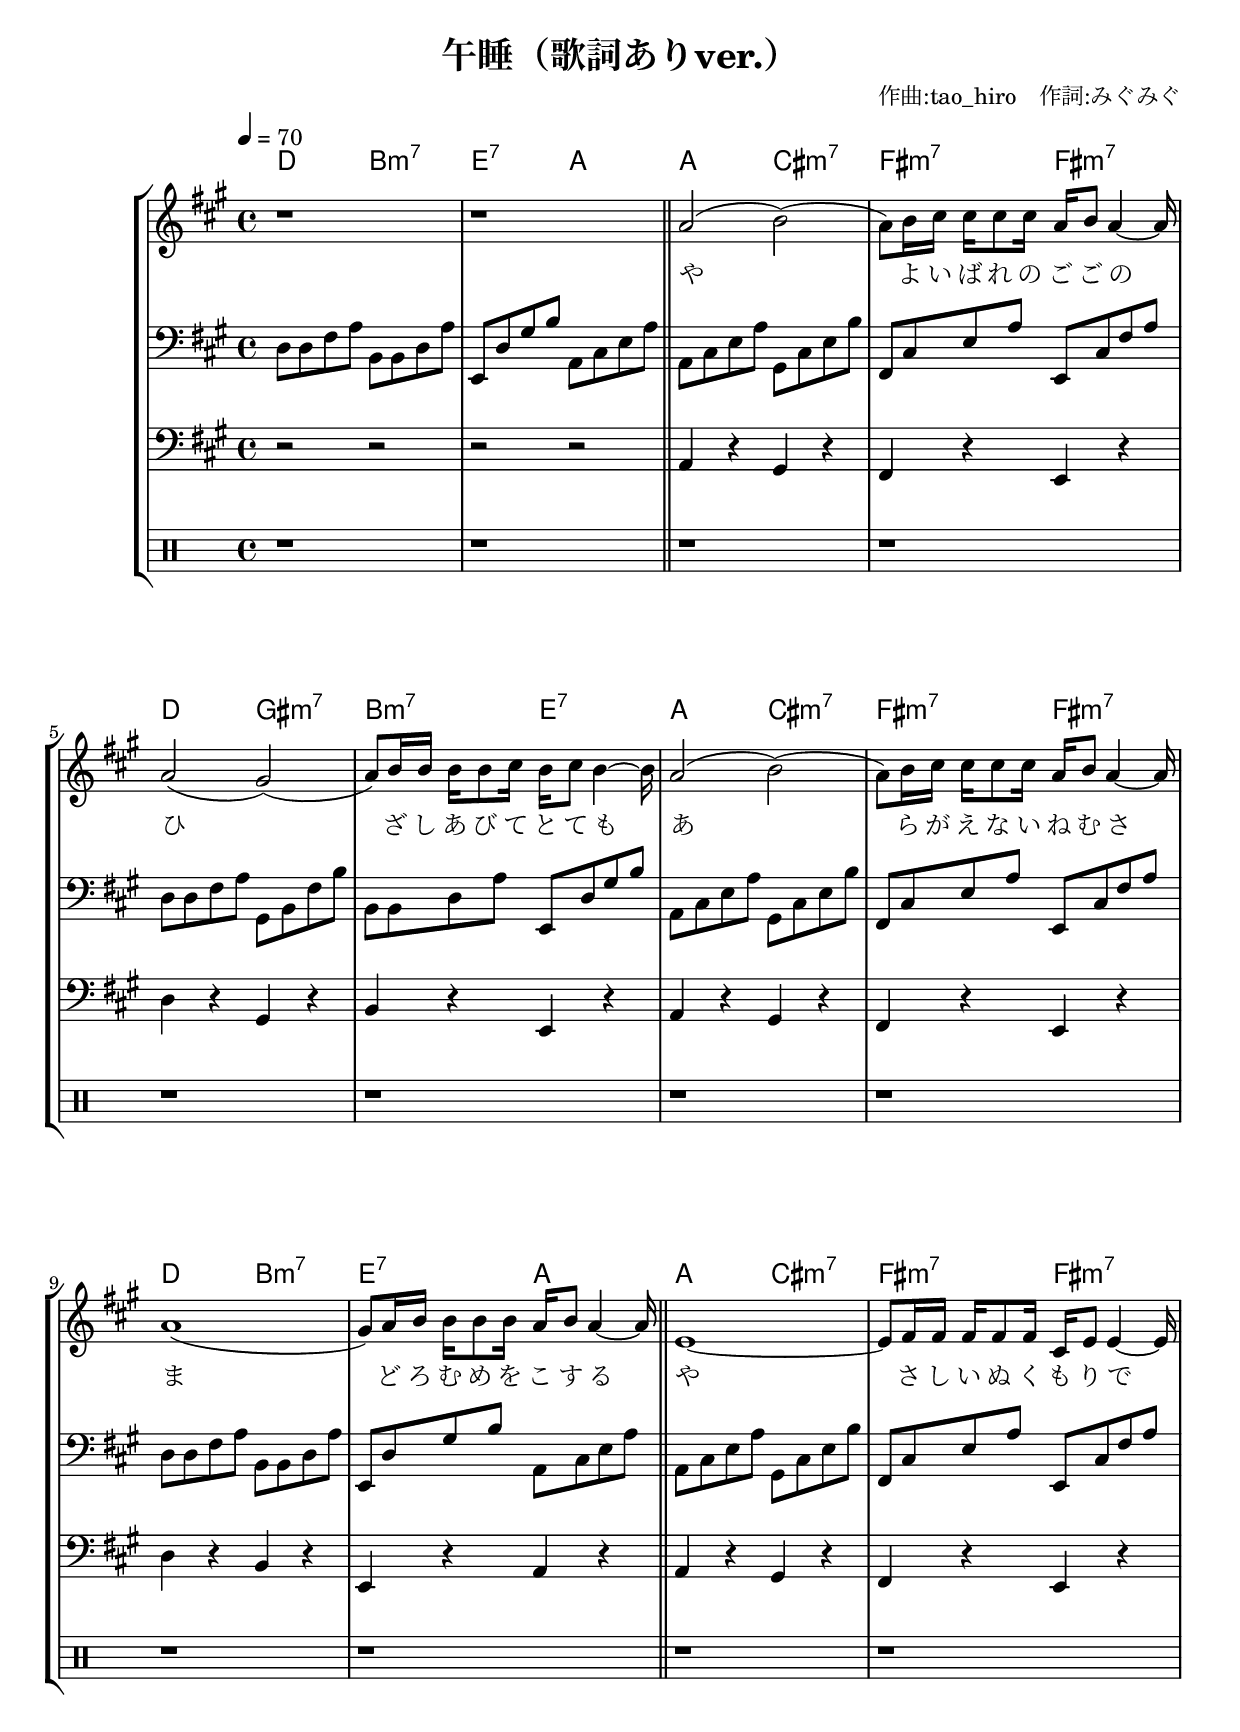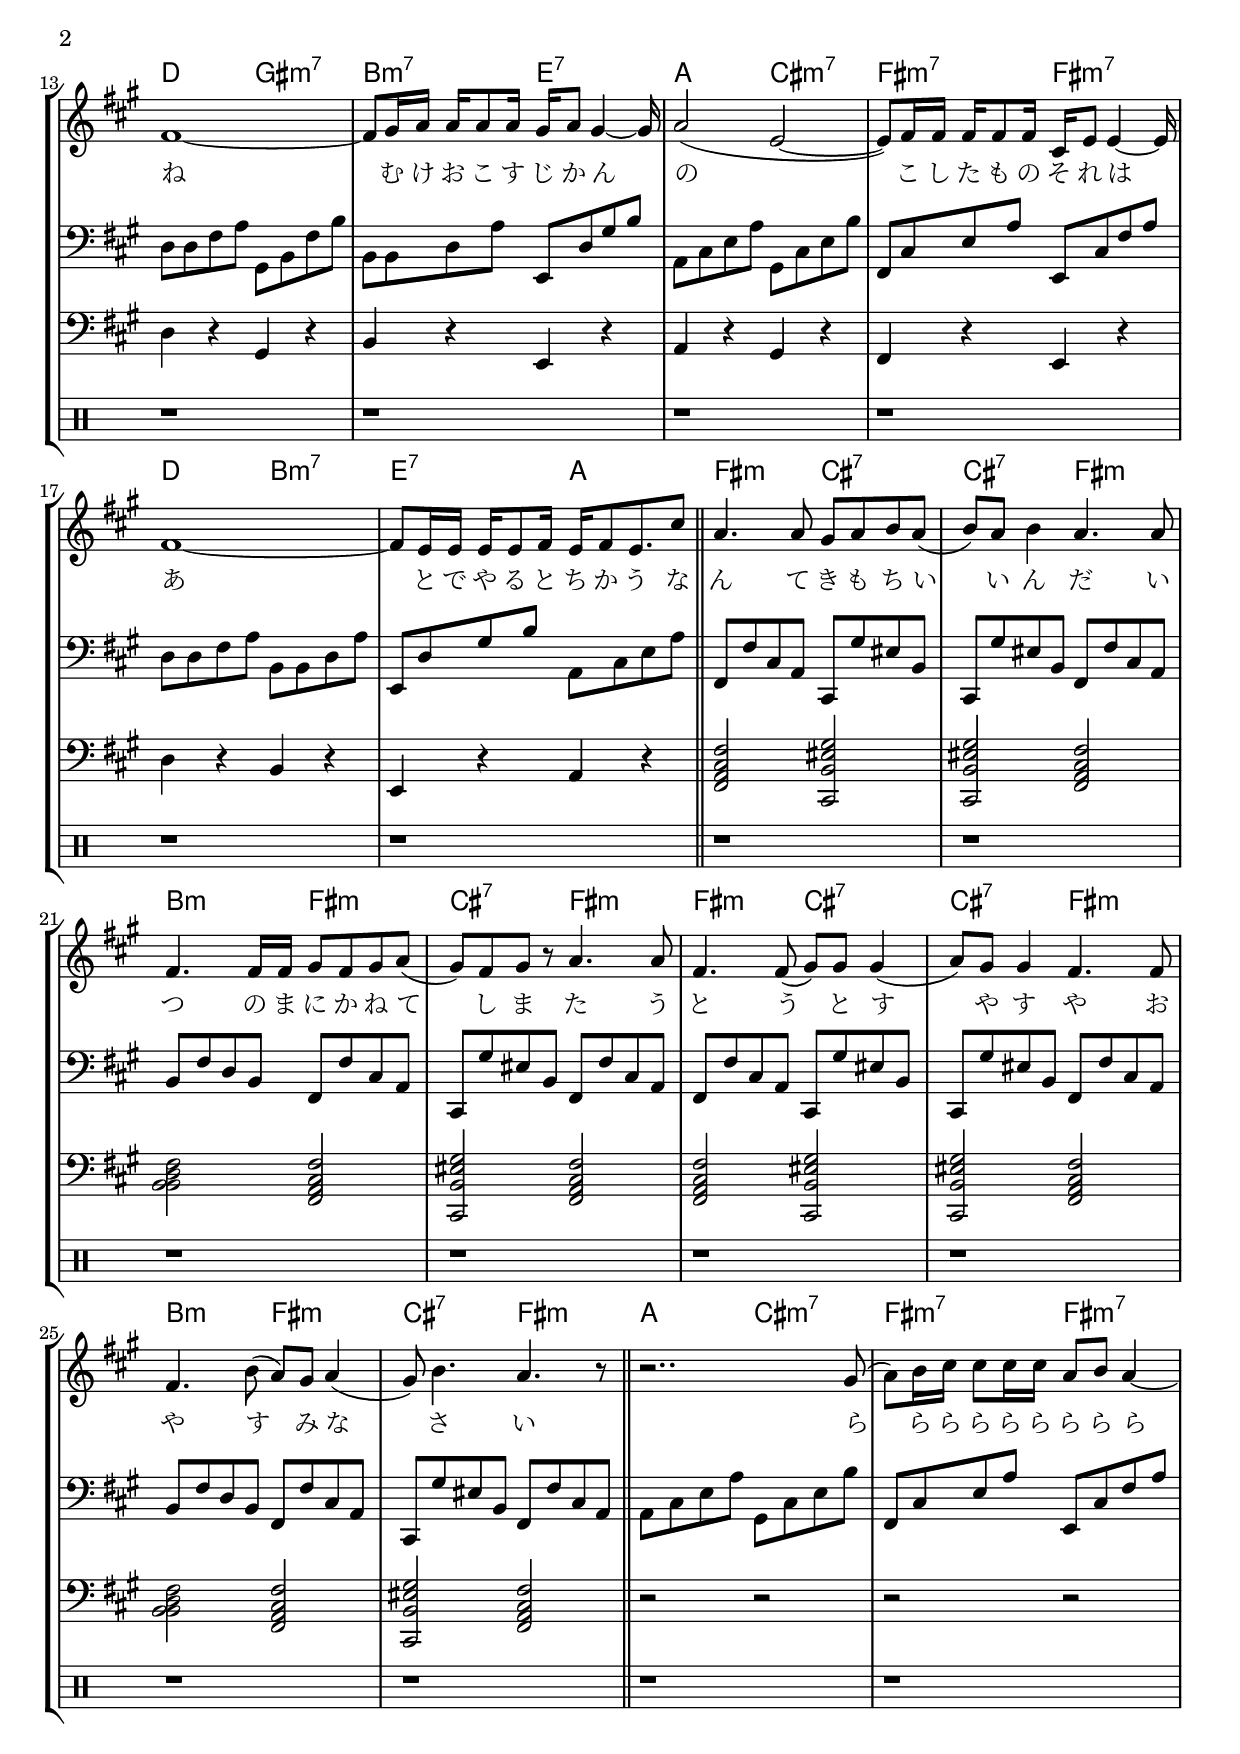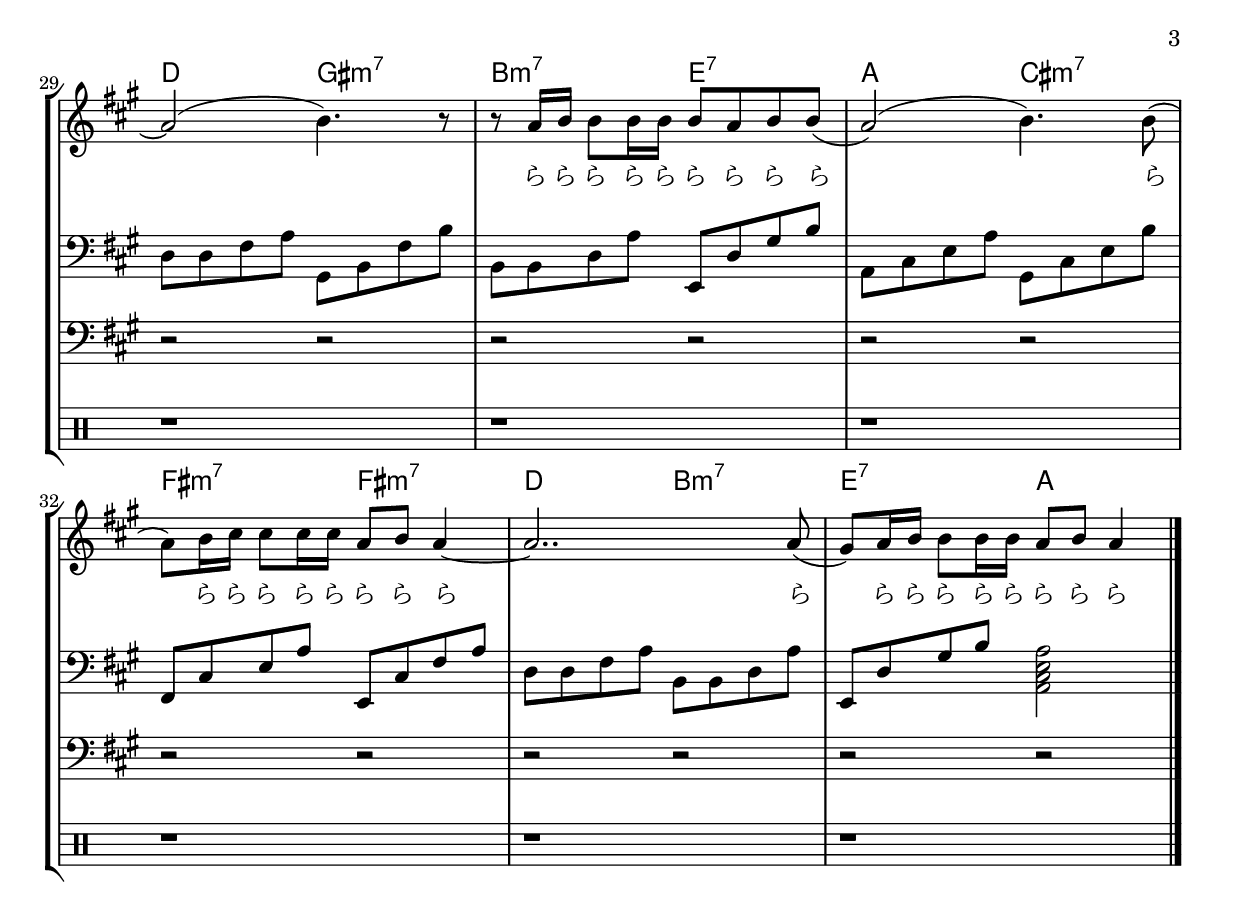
\version "2.12.1"

\header {
	title = \markup {午睡（歌詞ありver.）}
	composer = \markup \center-column {作曲:tao_hiro　作詞:みぐみぐ}
}

harmony = \chordmode {
	d2 b:min7 e:7 a 

	a cis:min7 fis:min7 fis:min7 d gis:min7 b:min7 e:7 a cis:min7 fis:min7 fis:min7 d b:min7 e:7 a 

	a cis:min7 fis:min7 fis:min7 d gis:min7 b:min7 e:7 a cis:min7 fis:min7 fis:min7 d b:min7 e:7 a 

	fis:m cis:7 cis:7 fis:m b:m fis:m cis:7 fis:m fis:m cis:7 cis:7 fis:m b:m fis:m cis:7 fis:m 

	a cis:min7 fis:min7 fis:min7 d gis:min7 b:min7 e:7 a cis:min7 fis:min7 fis:min7 d b:min7 e:7 a 
}

melody = {
	\key a \major
	\tempo 4 = 70
	r1 | r1   
	\set Staff.midiInstrument = #"fss0.42"
	 a'2  (b'2) 
	(a'8)  b'16  cis''16  cis''16  cis''8  cis''16  a'16  b'8  a'4~a'16 
	a'2  (gis'2) 
	(a'8)  b'16  b'16  b'16  b'8  cis''16  b'16  cis''8  b'4~b'16 
	a'2  (b'2) 
	(a'8)  b'16  cis''16  cis''16  cis''8  cis''16  a'16  b'8  a'4~a'16 
	a'1 
	(gis'8)  a'16  b'16  b'16  b'8  b'16  a'16  b'8  a'4~a'16
	\set Staff.midiInstrument = #"fss0.42"
	 e'1~ 
	e'8  fis'16  fis'16  fis'16  fis'8  fis'16  cis'16  e'8  e'4~e'16 
	fis'1~ 
	fis'8  gis'16  a'16  a'16  a'8  a'16  gis'16  a'8  gis'4~gis'16 
	a'2  (e'2~ 
	e'8)  fis'16  fis'16  fis'16  fis'8  fis'16  cis'16  e'8  e'4~e'16 
	fis'1~ 
	fis'8  e'16  e'16  e'16  e'8  fis'16  e'16  fis'8  e'8.  	\set Staff.midiInstrument = #"fss0.42"
	cis''8 
	a'4.  a'8  gis'8  a'8  b'8  a'8 
	(b'8)  a'8  b'4  a'4.  a'8 
	fis'4.  fis'16  fis'16  gis'8  fis'8  gis'8  a'8 
	(gis'8)  fis'8  gis'8  r8  a'4.  a'8 
	fis'4.  fis'8  (gis'8)  gis'8  gis'4 
	(a'8)  gis'8  gis'4  fis'4.  fis'8 
	fis'4.  b'8  (a'8)  gis'8  a'4 
	(gis'8)  b'4.  a'4.  	r8 	\set Staff.midiInstrument = #"Flute"
	r2.. gis'8 
	(a'8)  b'16  cis''16  cis''8  cis''16  cis''16  a'8  b'8  a'4~ 
	a'2  (b'4.)  r8 
	r8  a'16  b'16  b'8  b'16  b'16  b'8  a'8  b'8  b'8 
	(a'2)  (b'4.)  b'8 
	(a'8)  b'16  cis''16  cis''8  cis''16  cis''16  a'8  b'8  a'4~ 
	a'2..  a'8 
	(gis'8)  a'16  b'16  b'8  b'16  b'16  a'8  b'8  a'4
	\bar "|."
}

words = \lyricmode {
	
	や  よ  い  ば  れ  の  ご  ご  の  ひ  ざ  し  あ  び  て  と  て  も  あ  ら  が  え  な  い  ね  む  さ  ま  ど  ろ  む  め  を  こ  す  る  
	や  さ  し  い  ぬ  く  も  り  で  ね  む  け  お  こ  す  じ  か  ん  の  こ  し  た  も  の  そ  れ  は  あ  と  で  や  る  と  ち  か  う  
	な  ん  て  き  も  ち  い  い  ん  だ  い  つ  の  ま  に  か  ね  て  し  ま  た  う  と  う  と  す  や  す  や  お  や  す  み  な  さ  い  
	ら  ら  ら  ら  ら  ら  ら  ら  ら  ら  ら  ら  ら  ら  ら  ら  ら  ら  ら  ら  ら  ら  ら  ら  ら  ら  ら  ら  ら  ら  ら  ら  ら  ら  ら  ら  
}

tempochange = {
	\tempo 4 = 70
	r1 | r1 \bar "||"
	\tempo 4 = 70
	r1 | r1 | r1 | r1 | r1 | r1 | r1 | r1 \bar "||"
	\tempo 4 = 70
	r1 | r1 | r1 | r1 | r1 | r1 | r1 | r1 \bar "||"
	\tempo 4 = 70
	r1 | r1 | r1 | r1 | r1 | r1 | r1 | r1 \bar "||"
	\tempo 4 = 70
	r1 | r1 | r1 | r1 | r1 | r1 | r1 | r1 \bar "|."
}

mainacc = {
	\clef bass
	\set Staff.midiInstrument = #"orchestral strings"
	\key a \major
	\tempo 4 = 70
	d8 d8 fis8 a8
	b,8 b,8 d8 a8
	e,8 d8 gis8 b8
	a,8 cis8 e8 a8
	\bar "||"

	\set Staff.midiInstrument = #"orchestral strings"
	a,8 cis8 e8 a8
	gis,8 cis8 e8 b8
	fis,8 cis8 e8 a8
	e,8 cis8 fis8 a8
	d8 d8 fis8 a8
	gis,8 b,8 fis8 b8
	b,8 b,8 d8 a8
	e,8 d8 gis8 b8
	a,8 cis8 e8 a8
	gis,8 cis8 e8 b8
	fis,8 cis8 e8 a8
	e,8 cis8 fis8 a8
	d8 d8 fis8 a8
	b,8 b,8 d8 a8
	e,8 d8 gis8 b8
	a,8 cis8 e8 a8
	\bar "||"

	\set Staff.midiInstrument = #"orchestral strings"
	a,8 cis8 e8 a8
	gis,8 cis8 e8 b8
	fis,8 cis8 e8 a8
	e,8 cis8 fis8 a8
	d8 d8 fis8 a8
	gis,8 b,8 fis8 b8
	b,8 b,8 d8 a8
	e,8 d8 gis8 b8
	a,8 cis8 e8 a8
	gis,8 cis8 e8 b8
	fis,8 cis8 e8 a8
	e,8 cis8 fis8 a8
	d8 d8 fis8 a8
	b,8 b,8 d8 a8
	e,8 d8 gis8 b8
	a,8 cis8 e8 a8
	\bar "||"

	\set Staff.midiInstrument = #"orchestral strings"
	fis,8 fis cis a,
	cis,8 gis eis b,
	cis,8 gis eis b,
	fis,8 fis cis a,
	b,8 fis d b,
	fis,8 fis cis a,
	cis,8 gis eis b,
	fis,8 fis cis a,
	fis,8 fis cis a,
	cis,8 gis eis b,
	cis,8 gis eis b,
	fis,8 fis cis a,
	b,8 fis d b,
	fis,8 fis cis a,
	cis,8 gis eis b,
	fis,8 fis cis a,
	\bar "||"

	\set Staff.midiInstrument = #"orchestral strings"
	a,8 cis8 e8 a8
	gis,8 cis8 e8 b8
	fis,8 cis8 e8 a8
	e,8 cis8 fis8 a8
	d8 d8 fis8 a8
	gis,8 b,8 fis8 b8
	b,8 b,8 d8 a8
	e,8 d8 gis8 b8
	a,8 cis8 e8 a8
	gis,8 cis8 e8 b8
	fis,8 cis8 e8 a8
	e,8 cis8 fis8 a8
	d8 d8 fis8 a8
	b,8 b,8 d8 a8
	e,8 d8 gis8 b8
	<a, cis e a>2
	\bar "|."
}

subacc = {
	\clef bass
	\set Staff.midiInstrument = #"Acoustic grand"
	\key a \major
	\tempo 4 = 70
	r2
	r2
	r2
	r2
	\bar "||"

	\set Staff.midiInstrument = #"Flute"
	a,4 r4
	gis,4 r4
	fis,4 r4
	e,4 r4
	d4 r4
	gis,4 r4
	b,4 r4
	e,4 r4
	a,4 r4
	gis,4 r4
	fis,4 r4
	e,4 r4
	d4 r4
	b,4 r4
	e,4 r4
	a,4 r4
	\bar "||"

	\set Staff.midiInstrument = #"Pan Flute"
	a,4 r4
	gis,4 r4
	fis,4 r4
	e,4 r4
	d4 r4
	gis,4 r4
	b,4 r4
	e,4 r4
	a,4 r4
	gis,4 r4
	fis,4 r4
	e,4 r4
	d4 r4
	b,4 r4
	e,4 r4
	a,4 r4
	\bar "||"

	\set Staff.midiInstrument = #"Pan Flute"
	<fis, a, cis fis>2
	<cis, b, eis gis>2
	<cis, b, eis gis>2
	<fis, a, cis fis>2
	<b, b, d fis>2
	<fis, a, cis fis>2
	<cis, b, eis gis>2
	<fis, a, cis fis>2
	<fis, a, cis fis>2
	<cis, b, eis gis>2
	<cis, b, eis gis>2
	<fis, a, cis fis>2
	<b, b, d fis>2
	<fis, a, cis fis>2
	<cis, b, eis gis>2
	<fis, a, cis fis>2
	\bar "||"

	\set Staff.midiInstrument = #"Acoustic grand"
	r2
	r2
	r2
	r2
	r2
	r2
	r2
	r2
	r2
	r2
	r2
	r2
	r2
	r2
	r2
	r2
	\bar "|."
}

percA = {
	\drummode {
	r1 |r1 \bar "||"
	r1 |r1 |r1 |r1 |r1 |r1 |r1 |r1 \bar "||"
	r1 |r1 |r1 |r1 |r1 |r1 |r1 |r1 \bar "||"
	r1 |r1 |r1 |r1 |r1 |r1 |r1 |r1 \bar "||"
	r1 |r1 |r1 |r1 |r1 |r1 |r1 |r1 \bar "|."
	}
}

percB = {
	\drummode {
	r1 |r1 \bar "||"
	r1 |r1 |r1 |r1 |r1 |r1 |r1 |r1 \bar "||"
	r1 |r1 |r1 |r1 |r1 |r1 |r1 |r1 \bar "||"
	r1 |r1 |r1 |r1 |r1 |r1 |r1 |r1 \bar "||"
	r1 |r1 |r1 |r1 |r1 |r1 |r1 |r1 \bar "|."
	}
}

percC = {
	\drummode {
	r1 |r1 \bar "||"
	r1 |r1 |r1 |r1 |r1 |r1 |r1 |r1 \bar "||"
	r1 |r1 |r1 |r1 |r1 |r1 |r1 |r1 \bar "||"
	r1 |r1 |r1 |r1 |r1 |r1 |r1 |r1 \bar "||"
	r1 |r1 |r1 |r1 |r1 |r1 |r1 |r1 \bar "|."
	}
}

percD = {
	\drummode {
	r1 |r1 \bar "||"
	r1 |r1 |r1 |r1 |r1 |r1 |r1 |r1 \bar "||"
	r1 |r1 |r1 |r1 |r1 |r1 |r1 |r1 \bar "||"
	r1 |r1 |r1 |r1 |r1 |r1 |r1 |r1 \bar "||"
	r1 |r1 |r1 |r1 |r1 |r1 |r1 |r1 \bar "|."
	}
}

percE = {
	\drummode {
	r1 |r1 \bar "||"
	r1 |r1 |r1 |r1 |r1 |r1 |r1 |r1 \bar "||"
	r1 |r1 |r1 |r1 |r1 |r1 |r1 |r1 \bar "||"
	r1 |r1 |r1 |r1 |r1 |r1 |r1 |r1 \bar "||"
	r1 |r1 |r1 |r1 |r1 |r1 |r1 |r1 \bar "|."
	}
}

\score {
	<<
		\new StaffGroup <<
			\new ChordNames {\harmony}
			\new Voice = "melody" {\melody}
			\new Lyrics \lyricsto "melody" \words
			\new Staff = "mainacc" {\mainacc}
			\new Staff = "subacc" {\subacc}
			\new DrumStaff <<
				\new DrumVoice {\percA}
				\new DrumVoice {\percB}
				\new DrumVoice {\percC}
				\new DrumVoice {\percD}
				\new DrumVoice {\percE}
			>>
		>>
	>>
	\layout { }
}
